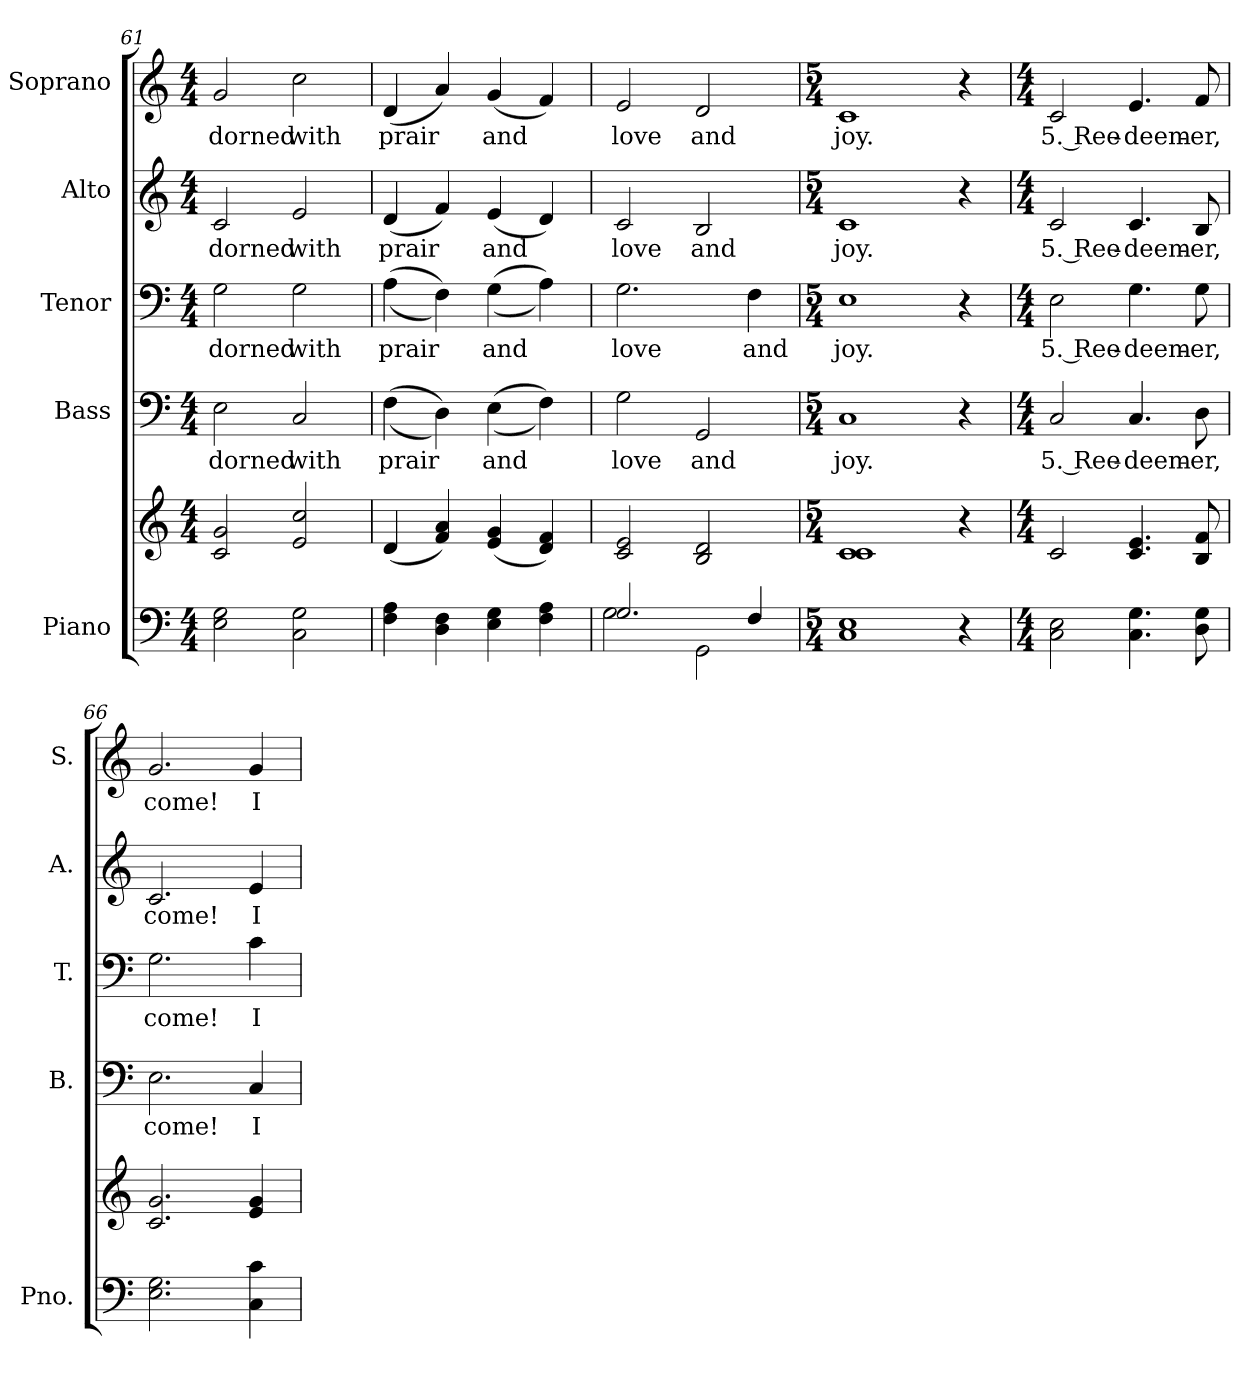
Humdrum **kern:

**kern	**kern	**kern	**text	**kern	**text	**kern	**text	**kern	**text
*part5	*part5	*part4	*part4	*part3	*part3	*part2	*part2	*part1	*part1
*staff6	*staff5	*staff4	*staff4	*staff3	*staff3	*staff2	*staff2	*staff1	*staff1
*I"Piano	*	*I"Bass	*	*I"Tenor	*	*I"Alto	*	*I"Soprano	*
*I'Pno.	*	*I'B.	*	*I'T.	*	*I'A.	*	*I'S.	*
!!LO:PB:g=z
*clefF4	*clefG2	*clefF4	*	*clefF4	*	*clefG2	*	*clefG2	*
*k[]	*k[]	*k[]	*	*k[]	*	*k[]	*	*k[]	*
*C:	*C:	*C:	*	*C:	*	*C:	*	*C:	*
*M4/4	*M4/4	*M4/4	*	*M4/4	*	*M4/4	*	*M4/4	*
=61	=61	=61	=61	=61	=61	=61	=61	=61	=61
!	!	!	!LO:LY:b:color=#000000	!	!	!	!	!	!
!	!	!	!	!	!LO:LY:b:color=#000000	!	!	!	!
!	!	!	!	!	!	!	!LO:LY:b:color=#000000	!	!
!	!	!	!	!	!	!	!	!	!LO:LY:b:color=#000000
2Ei\ 2Gi	2ci/ 2gi	2Ei\	-dorned	2Gi\	-dorned	2ci/	-dorned	2gi/	-dorned
!	!	!	!LO:LY:b:color=#000000	!	!	!	!	!	!
!	!	!	!	!	!LO:LY:b:color=#000000	!	!	!	!
!	!	!	!	!	!	!	!LO:LY:b:color=#000000	!	!
!	!	!	!	!	!	!	!	!	!LO:LY:b:color=#000000
2Ci\ 2Gi	2ei/ 2cci	2Ci/	with	2Gi\	with	2ei/	with	2cci\	with
=62	=62	=62	=62	=62	=62	=62	=62	=62	=62
!	!	!	!LO:LY:b:color=#000000	!	!	!	!	!	!
!	!	!	!	!	!LO:LY:b:color=#000000	!	!	!	!
!	!	!	!	!	!	!	!LO:LY:b:color=#000000	!	!
!	!	!	!	!	!	!	!	!	!LO:LY:b:color=#000000
4Fi\ 4Ai	(4di/	((4Fi\	prair	((4Ai\	prair	(4di/	prair	(4di/	prair
4Di\ 4Fi	4fi/ 4ai)	4Di\))	.	4Fi\))	.	4fi/)	.	4ai/)	.
!	!	!	!LO:LY:b:color=#000000	!	!	!	!	!	!
!	!	!	!	!	!LO:LY:b:color=#000000	!	!	!	!
!	!	!	!	!	!	!	!LO:LY:b:color=#000000	!	!
!	!	!	!	!	!	!	!	!	!LO:LY:b:color=#000000
4Ei\ 4Gi	(4ei/ 4gi	((4Ei\	and	((4Gi\	and	(4ei/	and	(4gi/	and
4Fi\ 4Ai	4di/ 4fi)	4Fi\))	.	4Ai\))	.	4di/)	.	4fi/)	.
=63	=63	=63	=63	=63	=63	=63	=63	=63	=63
*^	*	*	*	*	*	*	*	*	*
!	!	!	!	!LO:LY:b:color=#000000	!	!	!	!	!	!
!	!	!	!	!	!	!LO:LY:b:color=#000000	!	!	!	!
!	!	!	!	!	!	!	!	!LO:LY:b:color=#000000	!	!
!	!	!	!	!	!	!	!	!	!	!LO:LY:b:color=#000000
2.Gi/	2Gi\	2ci/ 2ei	2Gi\	love	2.Gi\	love	2ci/	love	2ei/	love
!	!	!	!	!LO:LY:b:color=#000000	!	!	!	!	!	!
!	!	!	!	!	!	!	!	!LO:LY:b:color=#000000	!	!
!	!	!	!	!	!	!	!	!	!	!LO:LY:b:color=#000000
.	2GGi\	2Bi/ 2di	2GGi/	and	.	.	2Bi/	and	2di/	and
!	!	!	!	!	!	!LO:LY:b:color=#000000	!	!	!	!
4Fi/	.	.	.	.	4Fi\	and	.	.	.	.
*v	*v	*	*	*	*	*	*	*	*	*
!!LO:PB:g=z
=64	=64	=64	=64	=64	=64	=64	=64	=64	=64
*M5/4	*M5/4	*M5/4	*	*M5/4	*	*M5/4	*	*M5/4	*
!	!	!	!LO:LY:b:color=#000000	!	!	!	!	!	!
!	!	!	!	!	!LO:LY:b:color=#000000	!	!	!	!
!	!	!	!	!	!	!	!LO:LY:b:color=#000000	!	!
!	!	!	!	!	!	!	!	!	!LO:LY:b:color=#000000
1Ci 1Ei	1ci 1ci	1Ci	joy.	1Ei	joy.	1ci	joy.	1ci	joy.
4r	4r	4r	.	4r	.	4r	.	4r	.
=65	=65	=65	=65	=65	=65	=65	=65	=65	=65
*M4/4	*M4/4	*M4/4	*	*M4/4	*	*M4/4	*	*M4/4	*
!	!	!	!LO:LY:b:color=#000000	!	!	!	!	!	!
!	!	!	!	!	!LO:LY:b:color=#000000	!	!	!	!
!	!	!	!	!	!	!	!LO:LY:b:color=#000000	!	!
!	!	!	!	!	!	!	!	!	!LO:LY:b:color=#000000
2Ci\ 2Ei	2ci/	2Ci/	5. Ree-	2Ei\	5. Ree-	2ci/	5. Ree-	2ci/	5. Ree-
!	!	!	!LO:LY:b:color=#000000	!	!	!	!	!	!
!	!	!	!	!	!LO:LY:b:color=#000000	!	!	!	!
!	!	!	!	!	!	!	!LO:LY:b:color=#000000	!	!
!	!	!	!	!	!	!	!	!	!LO:LY:b:color=#000000
4.Ci\ 4.Gi	4.ci/ 4.ei	4.Ci/	-deem-	4.Gi\	-deem-	4.ci/	-deem-	4.ei/	-deem-
!	!	!	!LO:LY:b:color=#000000	!	!	!	!	!	!
!	!	!	!	!	!LO:LY:b:color=#000000	!	!	!	!
!	!	!	!	!	!	!	!LO:LY:b:color=#000000	!	!
!	!	!	!	!	!	!	!	!	!LO:LY:b:color=#000000
8Di\ 8Gi	8Bi/ 8fi	8Di\	-er,	8Gi\	-er,	8Bi/	-er,	8fi/	-er,
=66	=66	=66	=66	=66	=66	=66	=66	=66	=66
!	!	!	!LO:LY:b:color=#000000	!	!	!	!	!	!
!	!	!	!	!	!LO:LY:b:color=#000000	!	!	!	!
!	!	!	!	!	!	!	!LO:LY:b:color=#000000	!	!
!	!	!	!	!	!	!	!	!	!LO:LY:b:color=#000000
2.Ei\ 2.Gi	2.ci/ 2.gi	2.Ei\	come!	2.Gi\	come!	2.ci/	come!	2.gi/	come!
!	!	!	!LO:LY:b:color=#000000	!	!	!	!	!	!
!	!	!	!	!	!LO:LY:b:color=#000000	!	!	!	!
!	!	!	!	!	!	!	!LO:LY:b:color=#000000	!	!
!	!	!	!	!	!	!	!	!	!LO:LY:b:color=#000000
4Ci\ 4ci	4ei/ 4gi	4Ci/	I	4ci\	I	4ei/	I	4gi/	I
=	=	=	=	=	=	=	=	=	=
*-	*-	*-	*-	*-	*-	*-	*-	*-	*-
